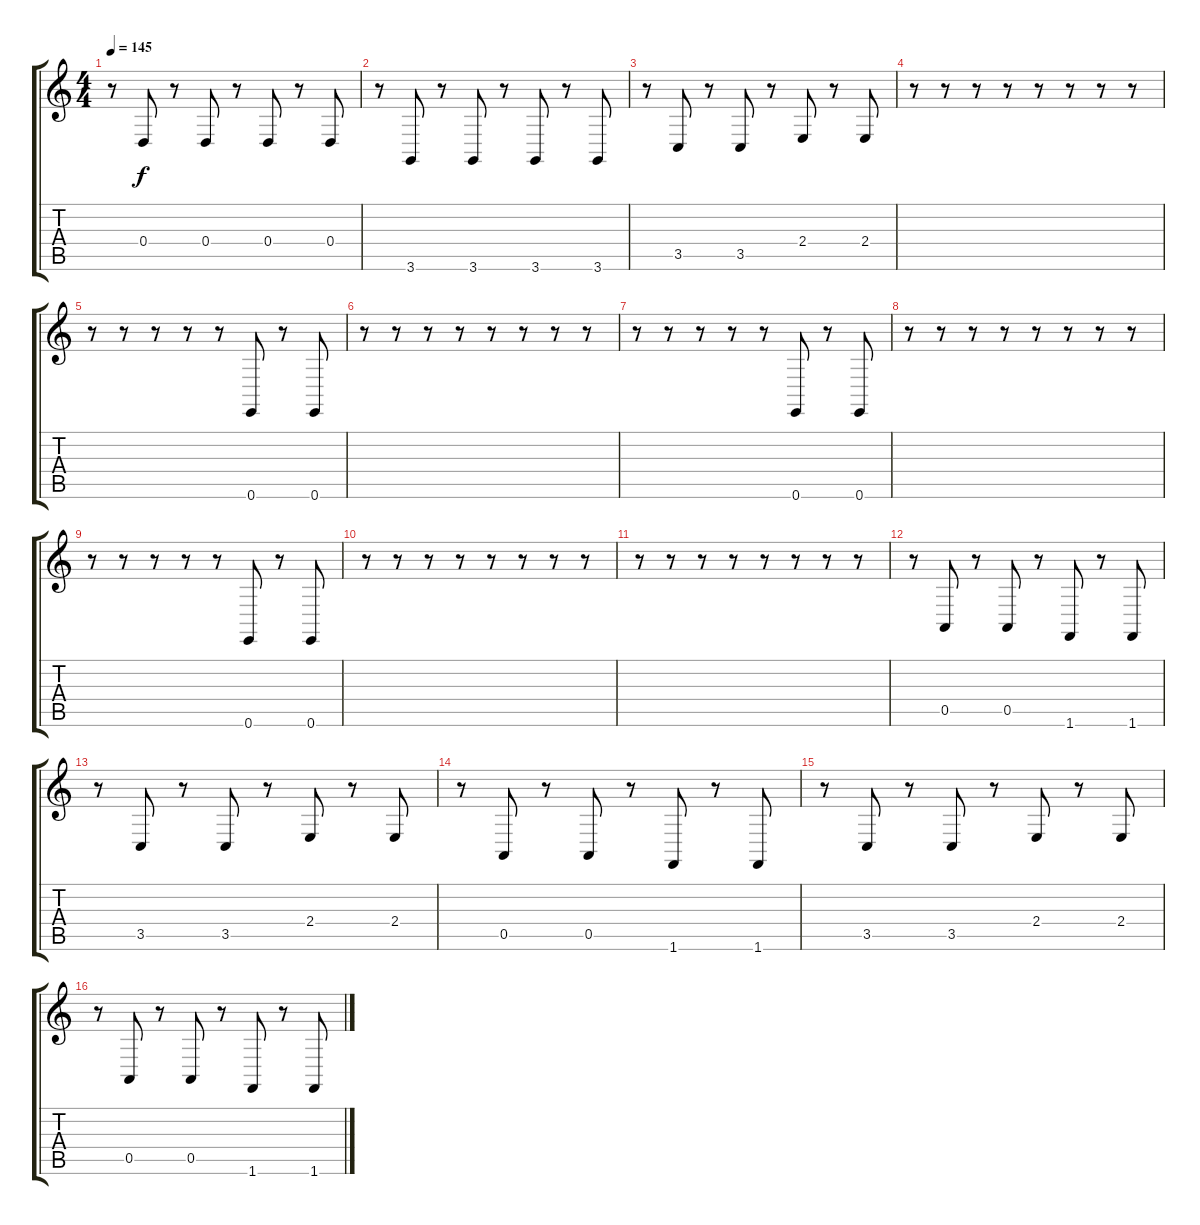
\track "" {instrument lead2sawtooth}
\staff {score tabs}
\tuning (E4 B3 G3 D3 A2 E2) {hide}
\ts (4 4)
\tempo 145
\clef g2
\ks c
r.8{dy f} 0.4.8 r.8 0.4.8 r.8 0.4.8 r.8 0.4.8 |
r.8 3.6.8 r.8 3.6.8 r.8 3.6.8 r.8 3.6.8 |
r.8 3.5.8 r.8 3.5.8 r.8 2.4.8 r.8 2.4.8 |
r.8 r.8 r.8 r.8 r.8 r.8 r.8 r.8 |
r.8 r.8 r.8 r.8 r.8 0.6.8 r.8 0.6.8 |
r.8 r.8 r.8 r.8 r.8 r.8 r.8 r.8 |
r.8 r.8 r.8 r.8 r.8 0.6.8 r.8 0.6.8 |
r.8 r.8 r.8 r.8 r.8 r.8 r.8 r.8 |
r.8 r.8 r.8 r.8 r.8 0.6.8 r.8 0.6.8 |
r.8 r.8 r.8 r.8 r.8 r.8 r.8 r.8 |
r.8 r.8 r.8 r.8 r.8 r.8 r.8 r.8 |
r.8 0.5.8 r.8 0.5.8 r.8 1.6.8 r.8 1.6.8 |
r.8 3.5.8 r.8 3.5.8 r.8 2.4.8 r.8 2.4.8 |
r.8 0.5.8 r.8 0.5.8 r.8 1.6.8 r.8 1.6.8 |
r.8 3.5.8 r.8 3.5.8 r.8 2.4.8 r.8 2.4.8 |
r.8 0.5.8 r.8 0.5.8 r.8 1.6.8 r.8 1.6.8
